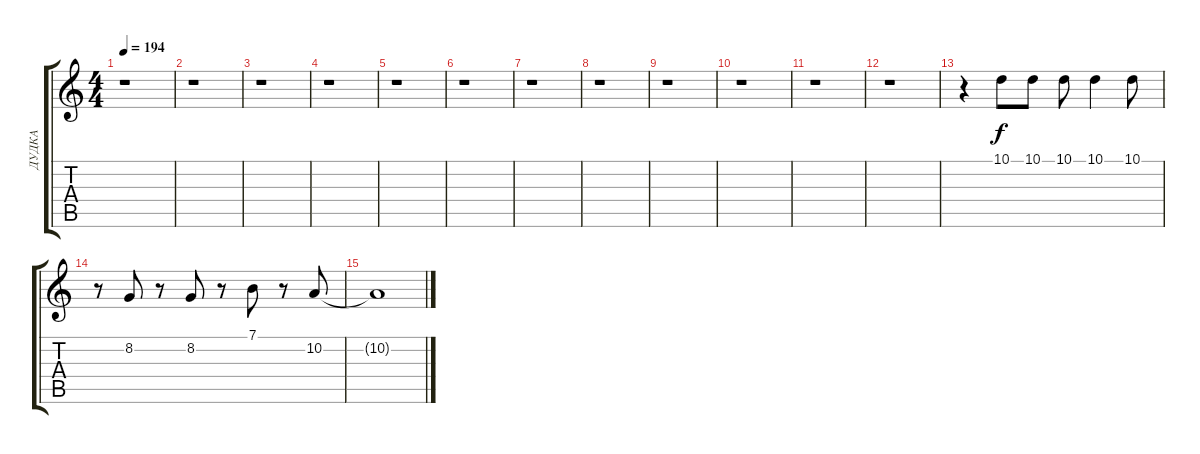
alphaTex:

\track ("ДУДКА" "ДУДКА") {instrument trumpet}
\staff {score tabs}
\tuning (E4 B3 G3 D3 A2 E2) {hide}
\ts (4 4)
\tempo 194
\clef g2
\ks c
r.1{dy f} |
r.1 |
r.1 |
r.1 |
r.1 |
r.1 |
r.1 |
r.1 |
r.1 |
r.1 |
r.1 |
r.1 |
r.4 10.1.8 10.1.8 10.1.8 10.1.4 10.1.8 |
r.8 8.2.8 r.8 8.2.8 r.8 7.1.8 r.8 10.2.8 |
10.2{t}.1
